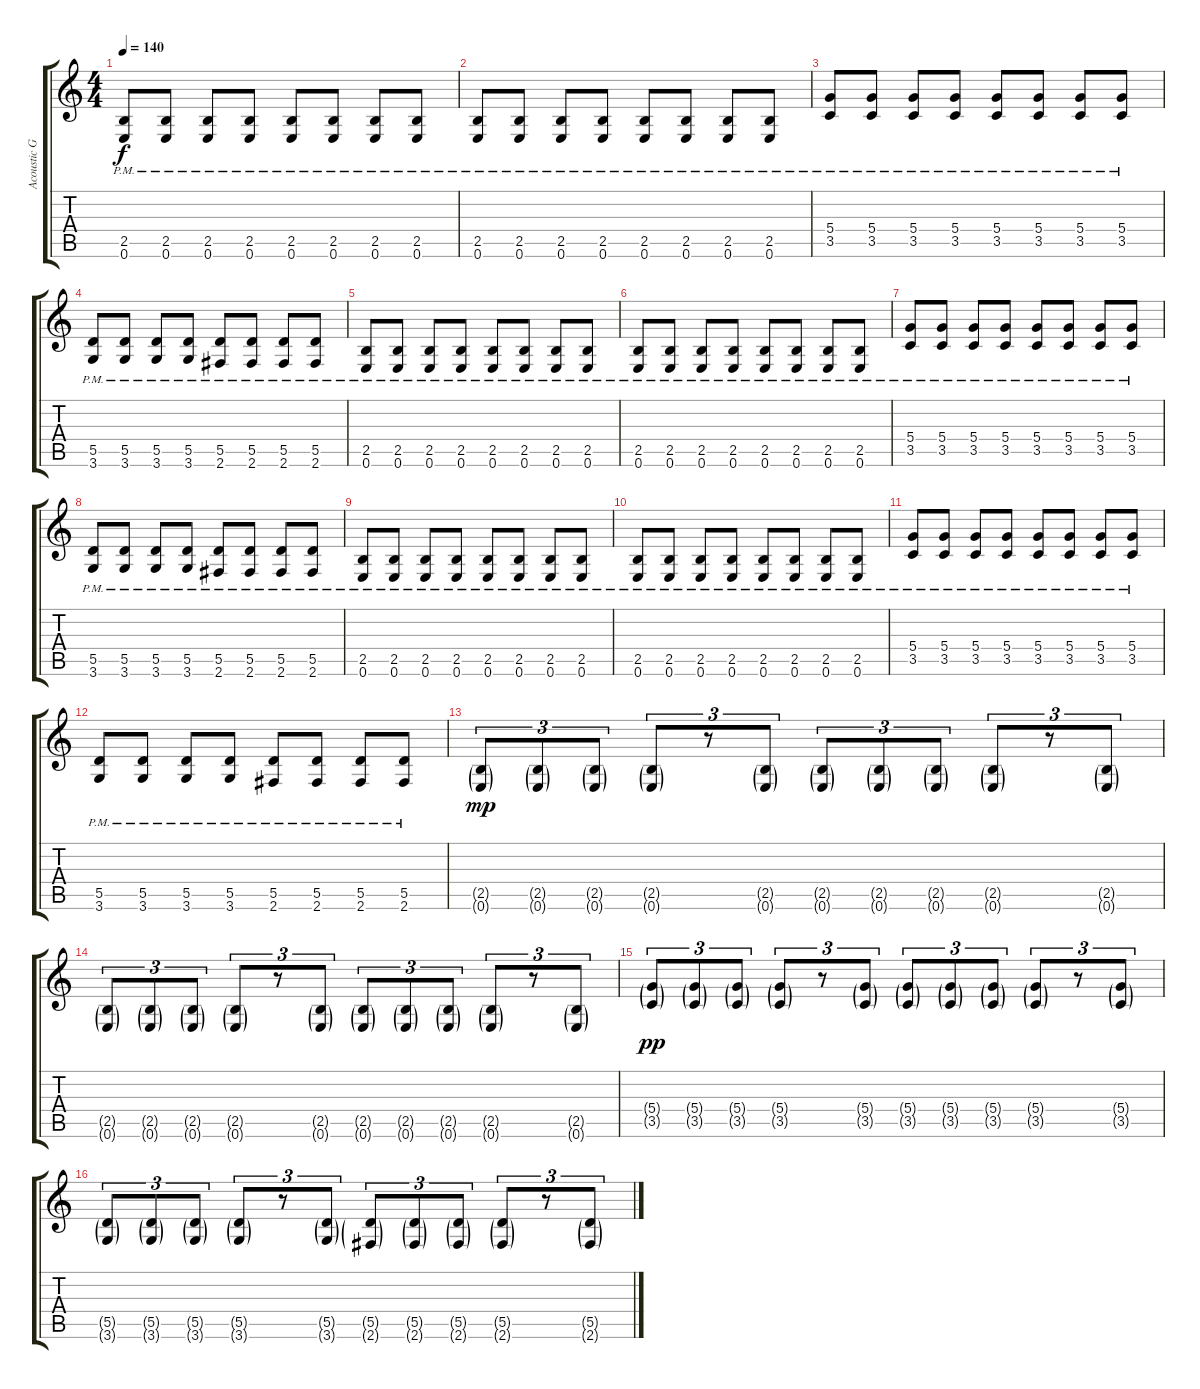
\track ("Acoustic Guitar (Deryck)" "Acoustic G") {instrument acousticguitarsteel}
\staff {score tabs}
\tuning (E4 B3 G3 D3 A2 E2) {hide}
\ts (4 4)
\tempo 140
\clef g2
\ks c
(2.5{pm} 0.6{pm}).8{dy f} (2.5{pm} 0.6{pm}).8 (2.5{pm} 0.6{pm}).8 (2.5{pm} 0.6{pm}).8 (2.5{pm} 0.6{pm}).8 (2.5{pm} 0.6{pm}).8 (2.5{pm} 0.6{pm}).8 (2.5{pm} 0.6{pm}).8 |
(2.5{pm} 0.6{pm}).8 (2.5{pm} 0.6{pm}).8 (2.5{pm} 0.6{pm}).8 (2.5{pm} 0.6{pm}).8 (2.5{pm} 0.6{pm}).8 (2.5{pm} 0.6{pm}).8 (2.5{pm} 0.6{pm}).8 (2.5{pm} 0.6{pm}).8 |
(5.4{pm} 3.5{pm}).8 (5.4{pm} 3.5{pm}).8 (5.4{pm} 3.5{pm}).8 (5.4{pm} 3.5{pm}).8 (5.4{pm} 3.5{pm}).8 (5.4{pm} 3.5{pm}).8 (5.4{pm} 3.5{pm}).8 (5.4{pm} 3.5{pm}).8 |
(5.5{pm} 3.6{pm}).8 (5.5{pm} 3.6{pm}).8 (5.5{pm} 3.6{pm}).8 (5.5{pm} 3.6{pm}).8 (5.5{pm} 2.6{pm}).8 (5.5{pm} 2.6{pm}).8 (5.5{pm} 2.6{pm}).8 (5.5{pm} 2.6{pm}).8 |
(2.5{pm} 0.6{pm}).8 (2.5{pm} 0.6{pm}).8 (2.5{pm} 0.6{pm}).8 (2.5{pm} 0.6{pm}).8 (2.5{pm} 0.6{pm}).8 (2.5{pm} 0.6{pm}).8 (2.5{pm} 0.6{pm}).8 (2.5{pm} 0.6{pm}).8 |
(2.5{pm} 0.6{pm}).8 (2.5{pm} 0.6{pm}).8 (2.5{pm} 0.6{pm}).8 (2.5{pm} 0.6{pm}).8 (2.5{pm} 0.6{pm}).8 (2.5{pm} 0.6{pm}).8 (2.5{pm} 0.6{pm}).8 (2.5{pm} 0.6{pm}).8 |
(5.4{pm} 3.5{pm}).8 (5.4{pm} 3.5{pm}).8 (5.4{pm} 3.5{pm}).8 (5.4{pm} 3.5{pm}).8 (5.4{pm} 3.5{pm}).8 (5.4{pm} 3.5{pm}).8 (5.4{pm} 3.5{pm}).8 (5.4{pm} 3.5{pm}).8 |
(5.5{pm} 3.6{pm}).8 (5.5{pm} 3.6{pm}).8 (5.5{pm} 3.6{pm}).8 (5.5{pm} 3.6{pm}).8 (5.5{pm} 2.6{pm}).8 (5.5{pm} 2.6{pm}).8 (5.5{pm} 2.6{pm}).8 (5.5{pm} 2.6{pm}).8 |
(2.5{pm} 0.6{pm}).8 (2.5{pm} 0.6{pm}).8 (2.5{pm} 0.6{pm}).8 (2.5{pm} 0.6{pm}).8 (2.5{pm} 0.6{pm}).8 (2.5{pm} 0.6{pm}).8 (2.5{pm} 0.6{pm}).8 (2.5{pm} 0.6{pm}).8 |
(2.5{pm} 0.6{pm}).8 (2.5{pm} 0.6{pm}).8 (2.5{pm} 0.6{pm}).8 (2.5{pm} 0.6{pm}).8 (2.5{pm} 0.6{pm}).8 (2.5{pm} 0.6{pm}).8 (2.5{pm} 0.6{pm}).8 (2.5{pm} 0.6{pm}).8 |
(5.4{pm} 3.5{pm}).8 (5.4{pm} 3.5{pm}).8 (5.4{pm} 3.5{pm}).8 (5.4{pm} 3.5{pm}).8 (5.4{pm} 3.5{pm}).8 (5.4{pm} 3.5{pm}).8 (5.4{pm} 3.5{pm}).8 (5.4{pm} 3.5{pm}).8 |
(5.5{pm} 3.6{pm}).8 (5.5{pm} 3.6{pm}).8 (5.5{pm} 3.6{pm}).8 (5.5{pm} 3.6{pm}).8 (5.5{pm} 2.6{pm}).8 (5.5{pm} 2.6{pm}).8 (5.5{pm} 2.6{pm}).8 (5.5{pm} 2.6{pm}).8 |
(2.5{g} 0.6{g}).8{tu (3 2) dy mp} (2.5{g} 0.6{g}).8{tu (3 2)} (2.5{g} 0.6{g}).8{tu (3 2)} (2.5{g} 0.6{g}).8{tu (3 2)} r.8{tu (3 2)} (2.5{g} 0.6{g}).8{tu (3 2)} (2.5{g} 0.6{g}).8{tu (3 2)} (2.5{g} 0.6{g}).8{tu (3 2)} (2.5{g} 0.6{g}).8{tu (3 2)} (2.5{g} 0.6{g}).8{tu (3 2)} r.8{tu (3 2)} (2.5{g} 0.6{g}).8{tu (3 2)} |
(2.5{g} 0.6{g}).8{tu (3 2)} (2.5{g} 0.6{g}).8{tu (3 2)} (2.5{g} 0.6{g}).8{tu (3 2)} (2.5{g} 0.6{g}).8{tu (3 2)} r.8{tu (3 2)} (2.5{g} 0.6{g}).8{tu (3 2)} (2.5{g} 0.6{g}).8{tu (3 2)} (2.5{g} 0.6{g}).8{tu (3 2)} (2.5{g} 0.6{g}).8{tu (3 2)} (2.5{g} 0.6{g}).8{tu (3 2)} r.8{tu (3 2)} (2.5{g} 0.6{g}).8{tu (3 2)} |
(5.4{g} 3.5{g}).8{tu (3 2) dy pp} (5.4{g} 3.5{g}).8{tu (3 2)} (5.4{g} 3.5{g}).8{tu (3 2)} (5.4{g} 3.5{g}).8{tu (3 2)} r.8{tu (3 2)} (5.4{g} 3.5{g}).8{tu (3 2)} (5.4{g} 3.5{g}).8{tu (3 2)} (5.4{g} 3.5{g}).8{tu (3 2)} (5.4{g} 3.5{g}).8{tu (3 2)} (5.4{g} 3.5{g}).8{tu (3 2)} r.8{tu (3 2)} (5.4{g} 3.5{g}).8{tu (3 2)} |
(5.5{g} 3.6{g}).8{tu (3 2)} (5.5{g} 3.6{g}).8{tu (3 2)} (5.5{g} 3.6{g}).8{tu (3 2)} (5.5{g} 3.6{g}).8{tu (3 2)} r.8{tu (3 2)} (5.5{g} 3.6{g}).8{tu (3 2)} (5.5{g} 2.6{g}).8{tu (3 2)} (5.5{g} 2.6{g}).8{tu (3 2)} (5.5{g} 2.6{g}).8{tu (3 2)} (5.5{g} 2.6{g}).8{tu (3 2)} r.8{tu (3 2)} (5.5{g} 2.6{g}).8{tu (3 2)}
